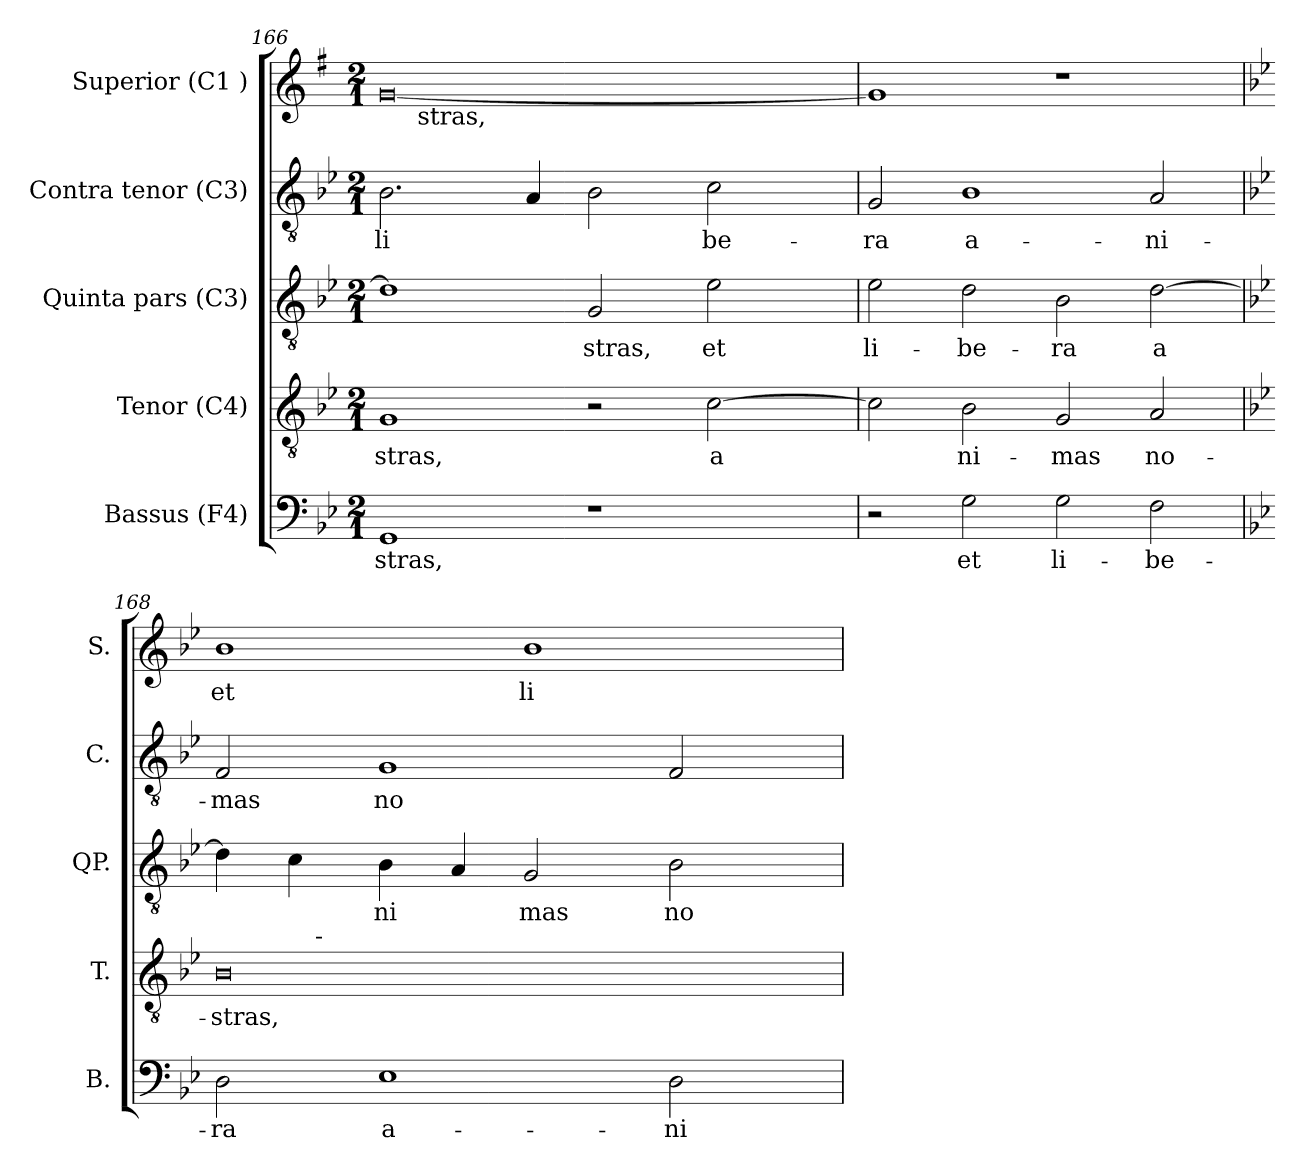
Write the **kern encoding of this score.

**kern	**text	**kern	**text	**kern	**text	**kern	**text	**kern	**text
*part5	*part5	*part4	*part4	*part3	*part3	*part2	*part2	*part1	*part1
*staff5	*staff5	*staff4	*staff4	*staff3	*staff3	*staff2	*staff2	*staff1	*staff1
*I"Bassus (F4)	*	*I"Tenor (C4)	*	*I"Quinta pars (C3)	*	*I"Contra tenor (C3)	*	*I"Superior (C1 )	*
*I'B.	*	*I'T.	*	*I'QP.	*	*I'C.	*	*I'S.	*
*clefF4	*	*clefGv2	*	*clefGv2	*	*clefGv2	*	*clefG2	*
*k[b-e-]	*	*k[b-e-]	*	*k[b-e-]	*	*k[b-e-]	*	*k[f#]	*
*B-:	*	*B-:	*	*B-:	*	*B-:	*	*G:	*
*M2/1	*	*M2/1	*	*M2/1	*	*M2/1	*	*M2/1	*
=166	=166	=166	=166	=166	=166	=166	=166	=166	=166
!	!LO:LY:b:rj	!	!LO:LY:b:rj	!	!LO:LY:b:rj	!	!LO:LY:b:rj	!	!LO:LY:b:rj
*	*	*	*	*	*	*	*	*^	*
1GG	-stras,	1G	-stras,	1d]	--	2.B-\	li-	[<0g	16..ryy	--
!	!	!	!	!	!	!	!	!	!LO:TX:b:t=stras,	!
.	.	.	.	.	.	.	.	.	1ryy	.
!	!	!	!	!	!	!	!LO:LY:b:rj	!	!	!
.	.	.	.	.	.	4A/	--	.	.	.
!	!	!	!	!	!LO:LY:b:rj	!	!LO:LY:b:rj	!	!	!
1r	.	2r	.	2G/	-stras,	2B-\	--	.	.	.
.	.	.	.	.	.	.	.	.	2ryy	.
!	!	!	!LO:LY:b:rj	!	!LO:LY:b:rj	!	!LO:LY:b:rj	!	!	!
.	.	[>2c\	a-	2e-\	et	2c\	-be-	.	.	.
.	.	.	.	.	.	.	.	.	4ryy	.
.	.	.	.	.	.	.	.	.	8ryy	.
.	.	.	.	.	.	.	.	.	64ryy	.
=167	=167	=167	=167	=167	=167	=167	=167	=167	=167	=167
!	!	!	!LO:LY:b:rj	!	!LO:LY:b:rj	!	!LO:LY:b:rj	!	!	!LO:LY:b:rj
*	*	*	*	*	*	*	*	*v	*v	*
2r	.	2c\]	--	2e-\	li-	2G/	-ra	1g]	--
!	!LO:LY:b:rj	!	!LO:LY:b:rj	!	!LO:LY:b:rj	!	!LO:LY:b:rj	!	!
2G\	et	2B-\	-ni-	2d\	-be-	1B-	a-	.	.
!	!LO:LY:b:rj	!	!LO:LY:b:rj	!	!LO:LY:b:rj	!	!	!	!
2G\	li-	2G/	-mas	2B-\	-ra	.	.	1r	.
!	!LO:LY:b:rj	!	!LO:LY:b:rj	!	!LO:LY:b:rj	!	!LO:LY:b:rj	!	!
2F\	-be-	2A/	no-	[<2d\	a-	2A/	-ni-	.	.
!!LO:LB:g=z
=168	=168	=168	=168	=168	=168	=168	=168	=168	=168
*	*	*	*	*	*	*	*	*k[b-e-]	*
*	*	*	*	*	*	*	*	*B-:	*
!	!LO:LY:b:rj	!	!LO:LY:b:rj	!	!LO:LY:b:rj	!	!LO:LY:b:rj	!	!LO:LY:b:rj
*	*	*^	*	*	*	*	*	*	*
2D\	-ra	0B-	4ryy	-stras,	4d\]	--	2F/	-mas	1b-	-et
!	!	!	!	!	!	!LO:LY:b:rj	!	!	!	!
.	.	.	32.ryy	.	4c\	--	.	.	.	.
!	!	!	!LO:TX:a:t=-	!	!	!	!	!	!	!
.	.	.	1ryy	.	.	.	.	.	.	.
!	!LO:LY:b:rj	!	!	!	!	!LO:LY:b:rj	!	!LO:LY:b:rj	!	!
1E-	a-	.	.	.	4B-\	-ni-	1G	no-	.	.
!	!	!	!	!	!	!LO:LY:b:rj	!	!	!	!
.	.	.	.	.	4A/	--	.	.	.	.
!	!	!	!	!	!	!LO:LY:b:rj	!	!	!	!LO:LY:b:rj
.	.	.	.	.	2G/	-mas	.	.	1b-	li-
.	.	.	2ryy	.	.	.	.	.	.	.
!	!LO:LY:b:rj	!	!	!	!	!LO:LY:b:rj	!	!LO:LY:b:rj	!	!
2D\	-ni-	.	.	.	2B-\	no-	2F/	--	.	.
.	.	.	8ryy	.	.	.	.	.	.	.
.	.	.	16ryy	.	.	.	.	.	.	.
.	.	.	64ryy	.	.	.	.	.	.	.
*	*	*v	*v	*	*	*	*	*	*	*
=	=	=	=	=	=	=	=	=	=
*-	*-	*-	*-	*-	*-	*-	*-	*-	*-
